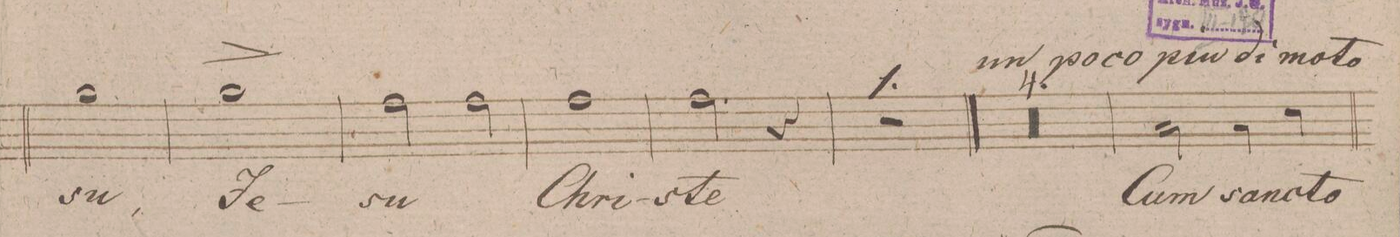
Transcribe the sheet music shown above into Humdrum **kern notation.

**kern	**text	**text	**dynam
*I"Alto.	*	*	*
*clefC3	*	*	*
*k[f#c#g#d#]	*	*	*
*met(c)	*	*	*
*M4/4	*	*	*
1a\	-su,	.	.
=196	=196	=196	=196
1a\^	Je-	.	.
=197	=197	=197	=197
2g#\	-su	.	.
2g#\	.	.	.
=198	=198	=198	=198
1g#\	Chri-	.	.
=199	=199	=199	=199
2.g#\	-ste	.	.
4r	.	.	.
=200	=200	=200	=200
1r	.	.	.
=201||	=201||	=201||	=201||
1r	.	.	.
=202	=202	=202	=202
1r	.	.	.
=203	=203	=203	=203
1r	.	.	.
=204	=204	=204	=204
1r	.	.	.
=205	=205	=205	=205
2B\	Cum	.	.
4B\	san-	.	.
4d#\	-cto	.	.
=206	=206	=206	=206
*-	*-	*-	*-
